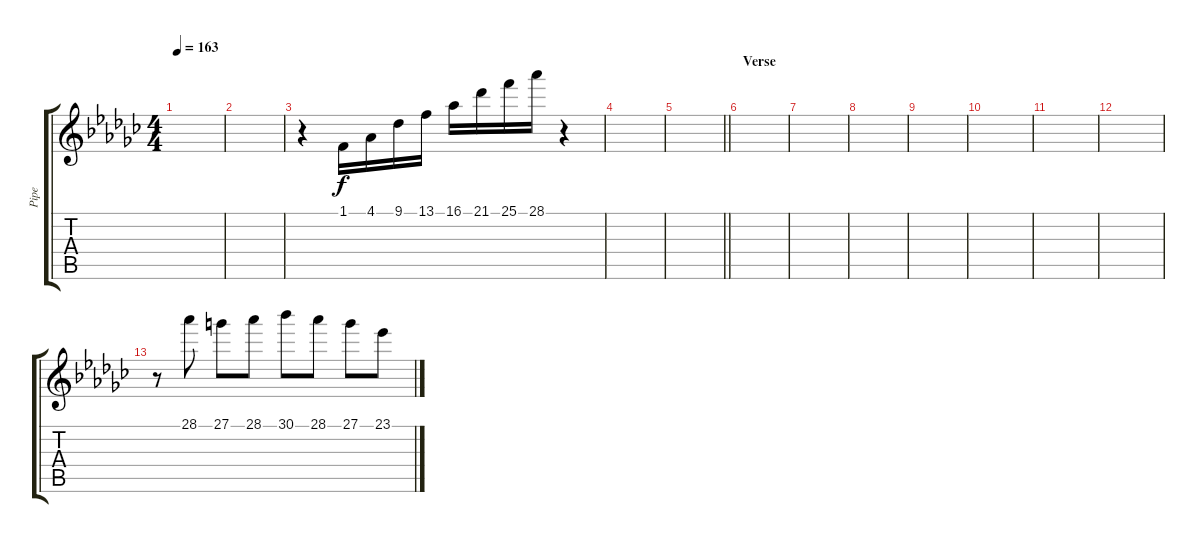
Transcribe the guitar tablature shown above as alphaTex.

\track ("Pipe" "Pipe") {instrument flute}
\staff {score tabs}
\tuning (E4 B3 G3 D3 A2 E2) {hide}
\ts (4 4)
\tempo 163
\clef g2
\ks gb
|
|
r.4 1.1.16 4.1.16 9.1.16 13.1.16 16.1.16 21.1.16 25.1.16 28.1.16 r.4 |
|
\barLineRight lightlight
|
\section ("" "Verse")
|
|
|
|
|
|
|
r.8 28.1.8 27.1.8 28.1.8 30.1.8 28.1.8 27.1.8 23.1.8
